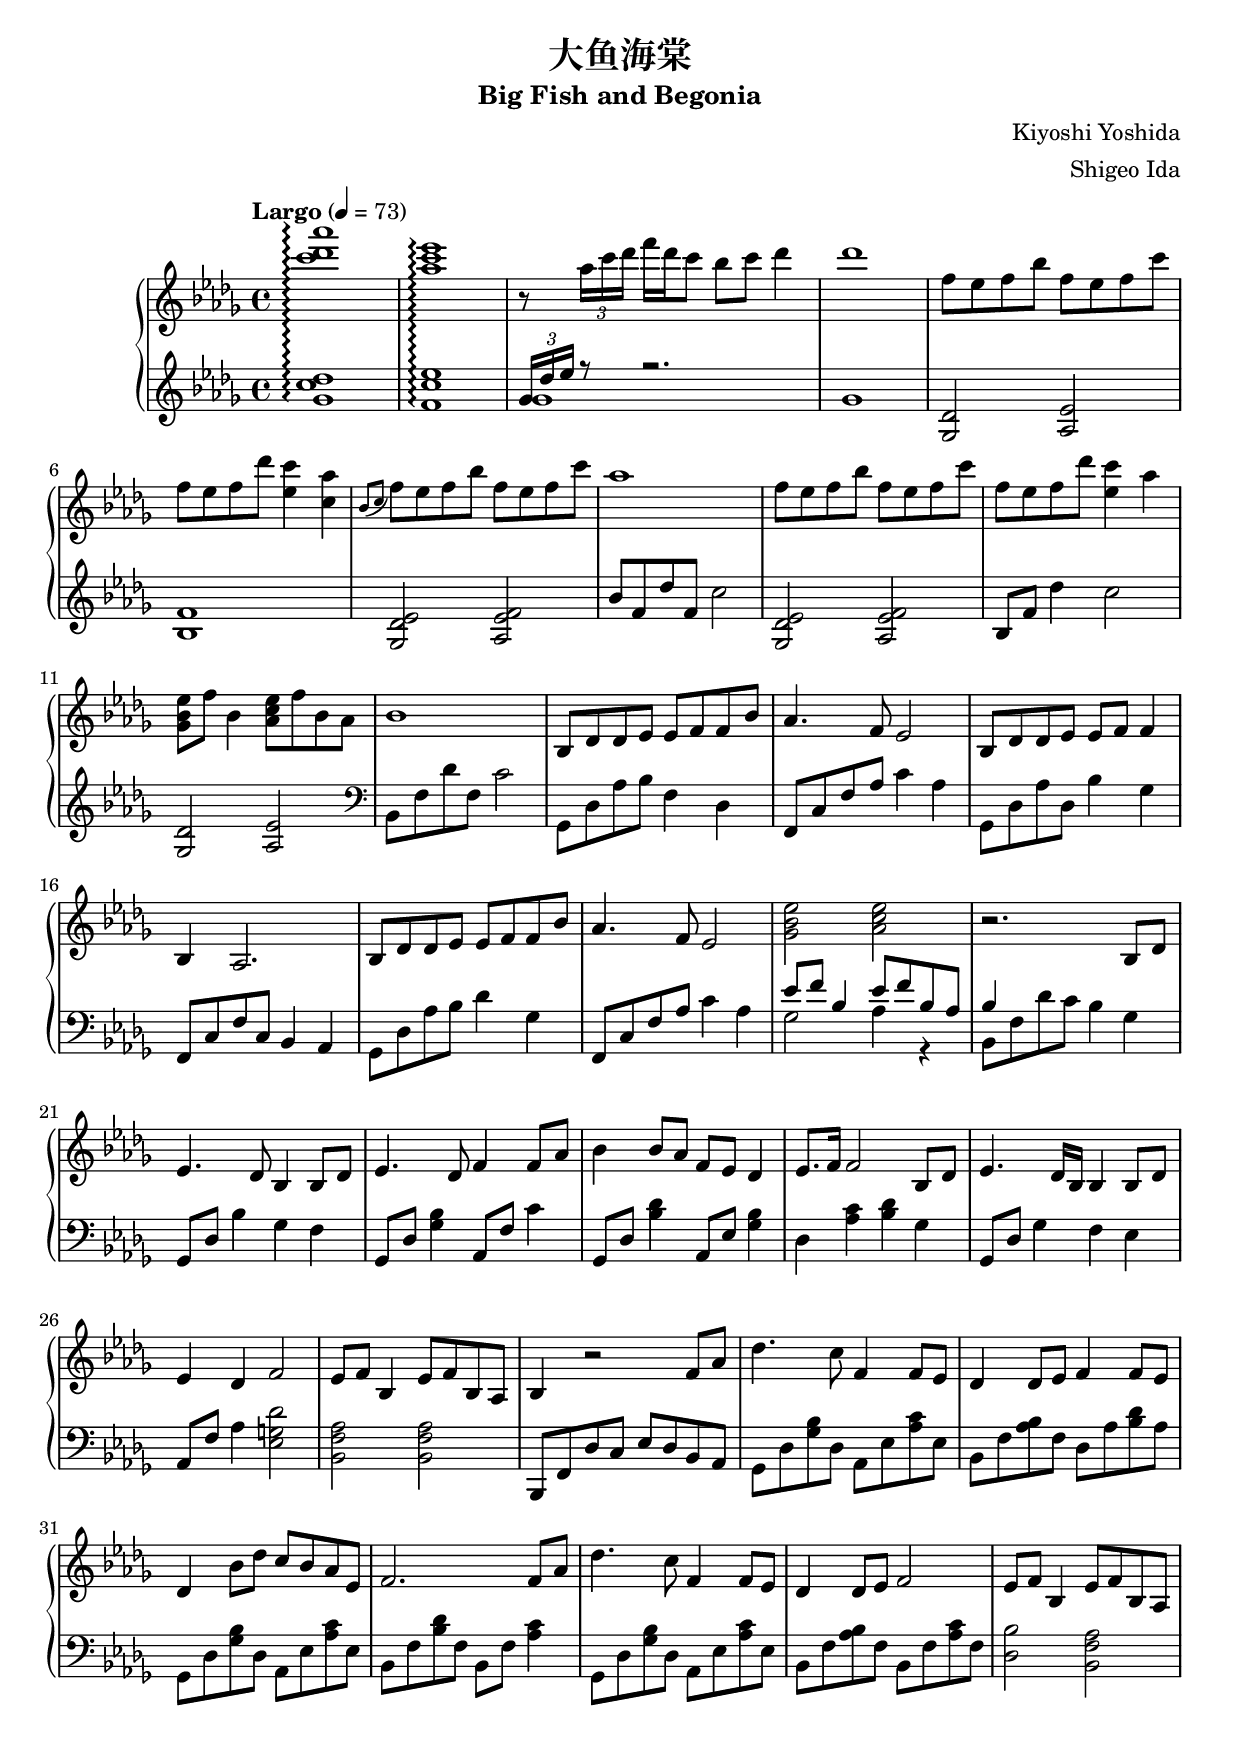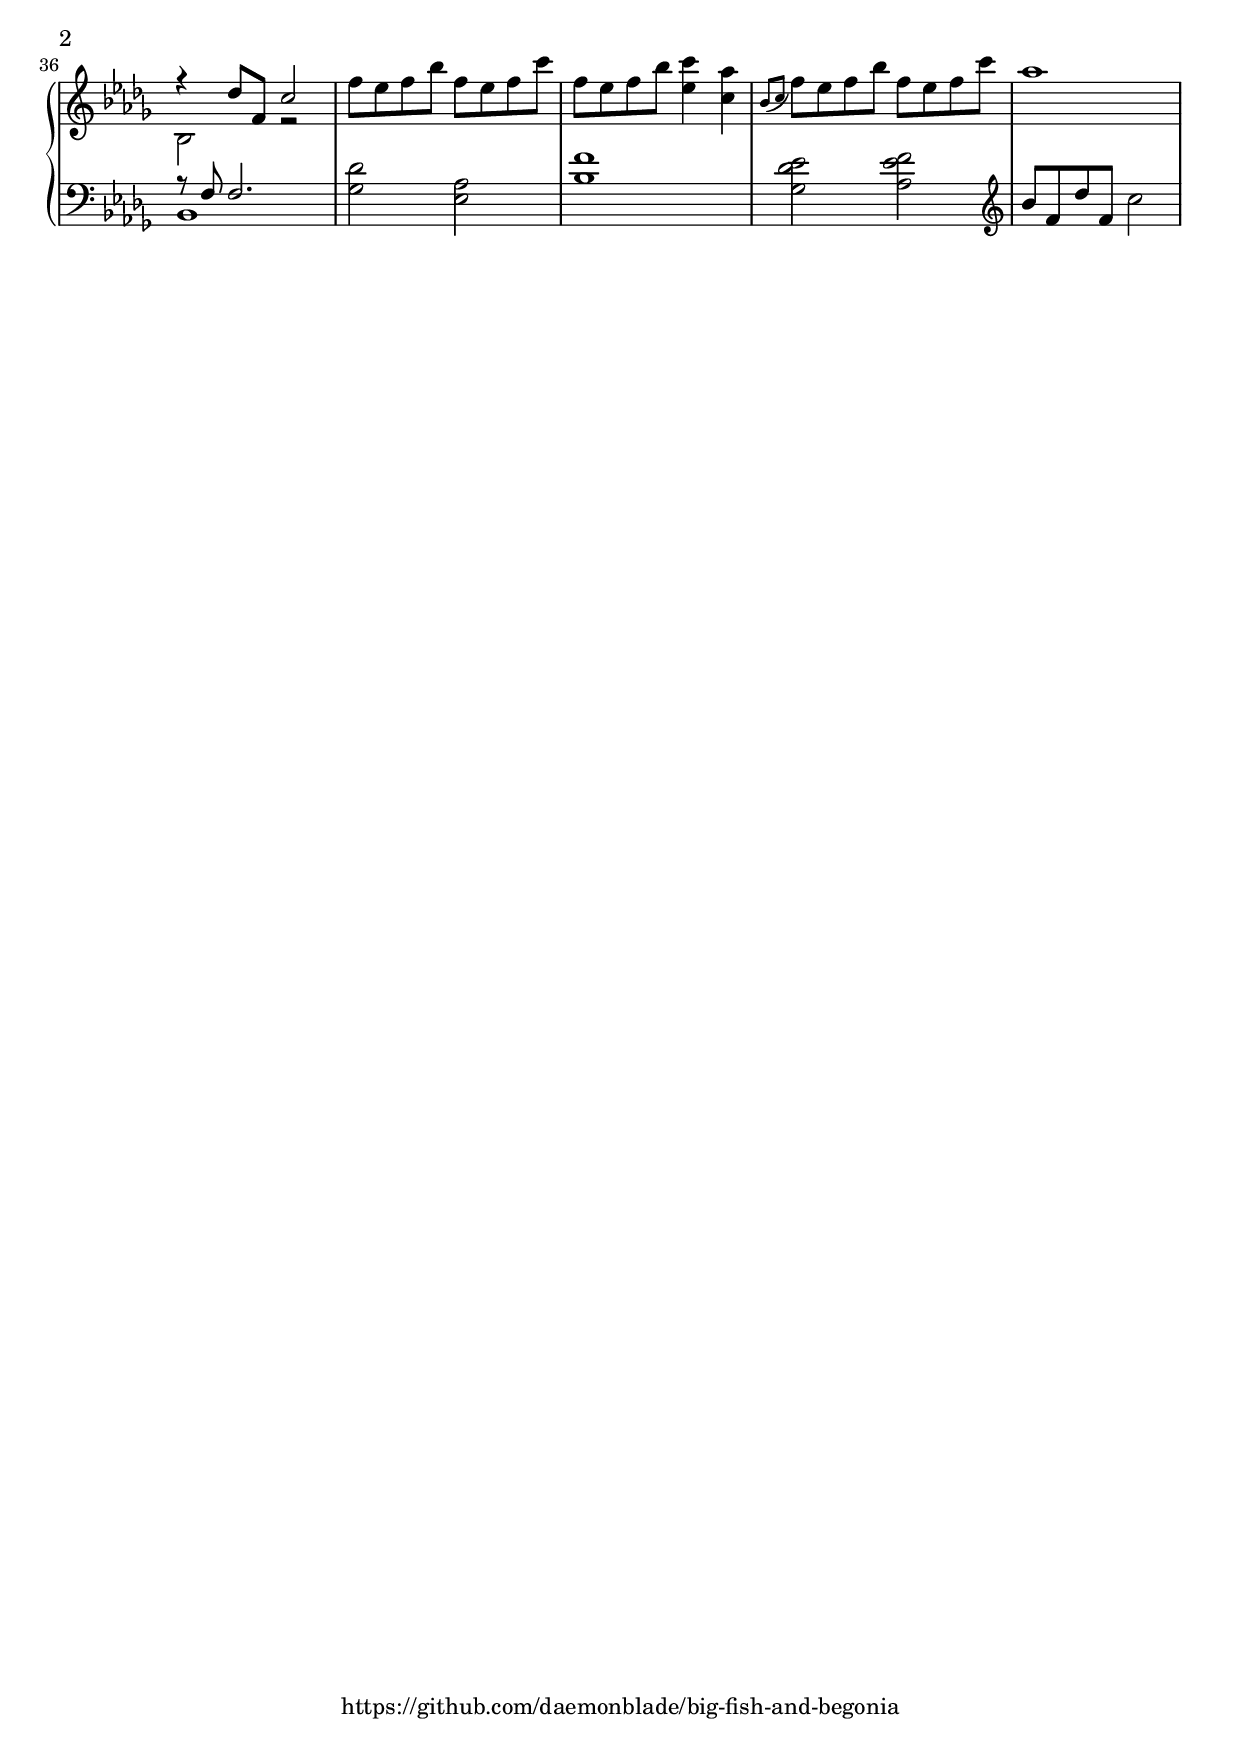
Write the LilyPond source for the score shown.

%
% Big Fish and Begonia
%
% copyright: 2019 Jonathan Chen
% source: https://github.com/daemonblade/big-fish-and-begonia
% style: indent 2 spaces, 80 cols, 1 bar/line
%
\version "2.19.82"

\header
{
  title = "大鱼海棠"
  subtitle = "Big Fish and Begonia"
  composer = "Kiyoshi Yoshida"
  arranger = "Shigeo Ida"
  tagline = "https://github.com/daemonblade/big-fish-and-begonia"
}

bfab_begin =
{
  \tempo "Largo" 4 = 73
  \time 4/4
  \key des \major
}

bfab_piano_upper = \relative c'''
{
  \clef treble
  <c des aes'>1\arpeggio
  <aes c ees>\arpeggio
  r8 \tuplet 3/2 {aes16 c des} f des c8 bes c des4
  des1
  f,8 ees f bes f ees f c'
  f, ees  f des' <ees, c'>4 <c aes'>
  \acciaccatura {bes8 c} f ees f bes f ees f c'
  aes1
  f8 ees f bes f ees f c'
  f, ees f des' <ees, c'>4 aes
  <ges, bes ees>8 f' bes,4 <aes c ees>8 f' bes, aes
  bes1
  bes,8 des des ees ees f f bes
  aes4. f8 ees2
  bes8 des des ees ees f f4
  bes, aes2.
  bes8 des des ees ees f f bes
  aes4. f8 ees2
  <ges bes ees> <aes c ees>
  r2. bes,8 des
  ees4. des8 bes4 bes8 des
  ees4. des8 f4 f8 aes
  bes4 bes8 aes f ees des4
  ees8. f16 f2 bes,8 des
  ees4. des16 bes bes4 bes8 des
  ees4 des f2
  ees8 f bes,4 ees8 f bes, aes
  bes4 r2 f'8 aes
  des4. c8 f,4 f8 ees
  des4 des8 ees f4 f8 ees
  des4 bes'8 des c bes aes ees
  f2. f8 aes
  des4. c8 f,4 f8 ees
  des4 des8 ees f2
  ees8 f bes,4 ees8 f bes, aes
  <<
    {
      r4 des'8 f, c'2
    } \\
    {
      bes,2 r2
    }
  >>
  f''8 ees f bes f ees f c'
  f, ees f bes <ees, c'>4 <c aes'>
  \acciaccatura {bes8 c} f ees f bes f ees f c'
  aes1
}

bfab_piano_lower = \relative c''
{
  \clef treble
  <ges c des>1\arpeggio
  <f c' ees>\arpeggio
  <<
    {
      \tuplet 3/2 {ges16 des' ees} r8 r2.
    } \\
    {
      ges,1
      ges
    }
  >>
  <ges, des'>2 <aes ees'>
  <bes f'>1
  <ges des' ees>2 <aes ees' f>
  bes'8 f des' f, c'2
  <ges, des' ees> <aes ees' f>
  bes8 f' des'4 c2
  <ges, des'> <aes ees'>
  \clef bass
  bes,8 f' des' f, c'2
  ges,8 des' aes' bes f4 des
  f,8 c' f aes c4 aes
  ges,8 des' aes' des, bes'4 ges
  f,8 c' f c bes4 aes
  ges8 des' aes' bes des4 ges,
  f,8 c' f aes c4 aes
  <<
    {
      ees'8 f bes,4 ees8 f bes, aes
      bes4
    } \\
    {
      ges2 aes4 r
      bes,8 f' des' c bes4 ges
    }
  >>
  ges,8 des' bes'4 ges f
  ges,8 des' <ges bes>4 aes,8 f' c'4
  ges,8 des' <bes' des>4 aes,8 ees' <ges bes>4
  des <aes' c> <bes des> ges
  ges,8 des' ges4 f ees
  aes,8 f' aes4 <ees g des'>2
  <bes f' aes> <bes f' aes>
  bes,8 f' des' c ees des bes aes
  ges des' <ges bes> des aes ees' <aes c> ees
  bes f' <aes bes> f des aes' <bes des> aes
  ges, des' <ges bes> des aes ees' <aes c> ees
  bes f' <bes des> f bes, f' <aes c>4
  ges,8 des' <ges bes> des aes ees' <aes c> ees
  bes f' <aes bes> f bes, f' <aes c> f
  <des bes'>2 <bes f' aes>
  <<
    {
      r8 f' f2.
    } \\
    {
      bes,1
    }
  >>
  <ges' des'>2 <aes ees>
  <bes f'>1
  <ges des' ees>2 <aes ees' f>
  \clef treble
  bes'8 f des' f, c'2
}

%%%%%%%%%%%%%%%%%%%%%%%%%%%%%%%%%%%%%%%%%%%%%%%%%%%%%%%%%%%%%%%%%%%%%%%%%%%%%%%%
%
% Book Generation
%
%%%%%%%%%%%%%%%%%%%%%%%%%%%%%%%%%%%%%%%%%%%%%%%%%%%%%%%%%%%%%%%%%%%%%%%%%%%%%%%%
\book
{
  \score
  {
    \new PianoStaff
    <<
      \set PianoStaff.connectArpeggios = ##t
      \new Staff = "upper" << \bfab_begin \bfab_piano_upper >>
      \new Staff = "lower" << \bfab_begin \bfab_piano_lower >>
    >>
  }
}
